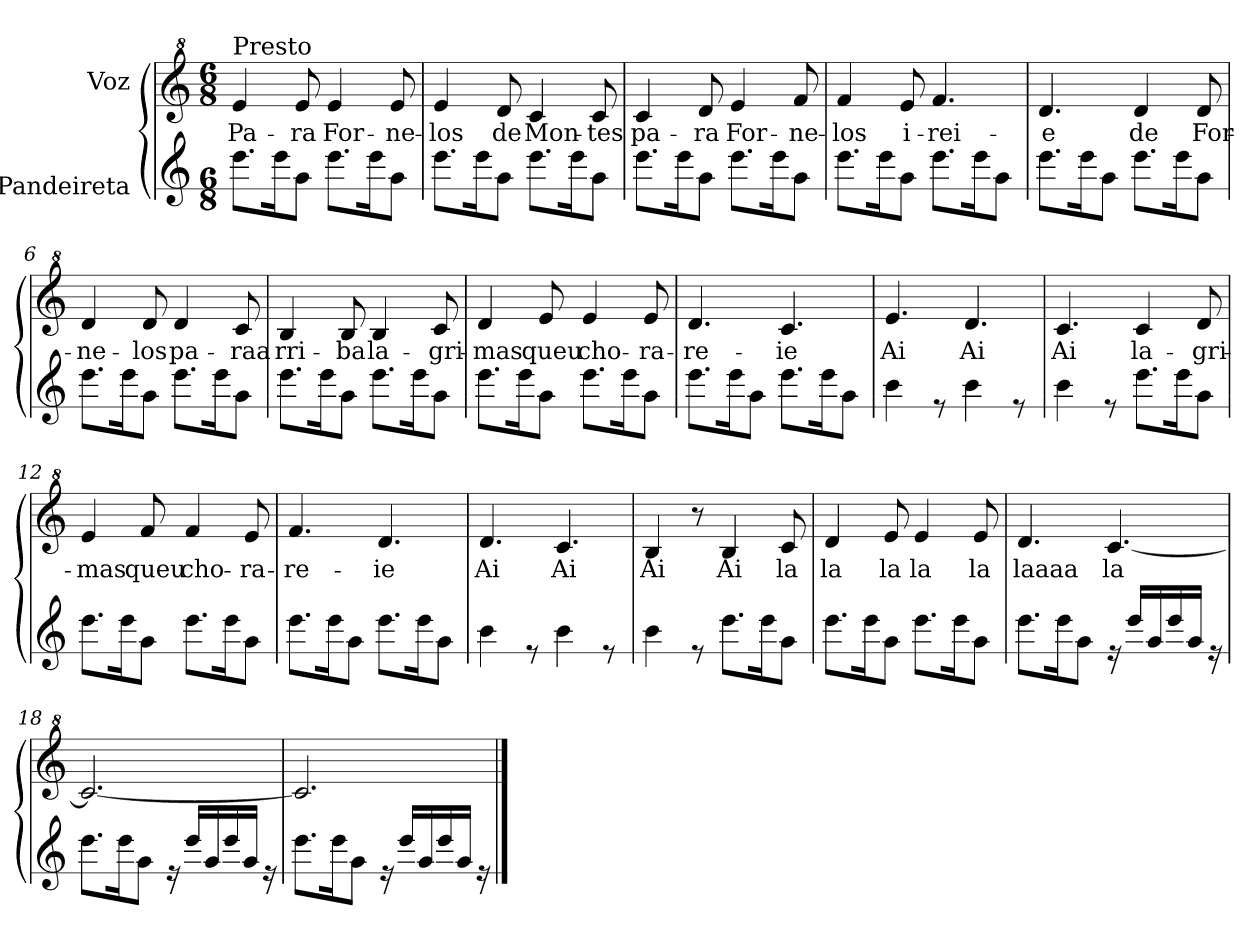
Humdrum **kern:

**kern	**kern	**text
*part2	*part1	*part1
*staff2	*staff1	*staff1
*I"Pandeireta	*I"Voz	*
*stria1	*	*
*	*clefG^2	*
*k[]	*k[]	*
*C:	*C:	*
*M6/8	*M6/8	*
=1	=1	=1
!	!LO:TX:a:t=Presto	!
8.dd\L	4ee/	Pa-
16dd\K	.	.
8g\J	8ee/	-ra
8.dd\L	4ee/	For-
16dd\K	.	.
8g\J	8ee/	-ne-
=2	=2	=2
8.dd\L	4ee/	-los
16dd\K	.	.
8g\J	8dd/	de
8.dd\L	4cc/	Mon-
16dd\K	.	.
8g\J	8cc/	-tes
=3	=3	=3
8.dd\L	4cc/	pa-
16dd\K	.	.
8g\J	8dd/	-ra
8.dd\L	4ee/	For-
16dd\K	.	.
8g\J	8ff/	-ne-
=4	=4	=4
8.dd\L	4ff/	-los
16dd\K	.	.
8g\J	8ee/	i-
8.dd\L	4.ff/	-rei-
16dd\K	.	.
8g\J	.	.
=5	=5	=5
8.dd\L	4.dd/	-e
16dd\K	.	.
8g\J	.	.
8.dd\L	4dd/	de
16dd\K	.	.
8g\J	8dd/	For-
!!LO:LB:g=z
=6	=6	=6
8.dd\L	4dd/	-ne-
16dd\K	.	.
8g\J	8dd/	-los
8.dd\L	4dd/	pa-
16dd\K	.	.
8g\J	8cc/	-raa
=7	=7	=7
8.dd\L	4b/	rri-
16dd\K	.	.
8g\J	8b/	-ba
8.dd\L	4b/	la-
16dd\K	.	.
8g\J	8cc/	-gri-
=8	=8	=8
8.dd\L	4dd/	-mas
16dd\K	.	.
8g\J	8ee/	queu
8.dd\L	4ee/	cho-
16dd\K	.	.
8g\J	8ee/	-ra-
=9	=9	=9
8.dd\L	4.dd/	-re-
16dd\K	.	.
8g\J	.	.
8.dd\L	4.cc/	-ie
16dd\K	.	.
8g\J	.	.
=10	=10	=10
4b\	4.ee/	Ai
8r	.	.
4b\	4.dd/	Ai
8r	.	.
=11	=11	=11
4b\	4.cc/	Ai
8r	.	.
8.dd\L	4cc/	la-
16dd\K	.	.
8g\J	8dd/	-gri-
!!LO:LB:g=z
=12	=12	=12
8.dd\L	4ee/	-mas
16dd\K	.	.
8g\J	8ff/	queu
8.dd\L	4ff/	cho-
16dd\K	.	.
8g\J	8ee/	-ra-
=13	=13	=13
8.dd\L	4.ff/	-re-
16dd\K	.	.
8g\J	.	.
8.dd\L	4.dd/	-ie
16dd\K	.	.
8g\J	.	.
=14	=14	=14
4b\	4.dd/	Ai
8r	.	.
4b\	4.cc/	Ai
8r	.	.
=15	=15	=15
4b\	4b/	Ai
8r	8r	.
8.dd\L	4b/	Ai
16dd\K	.	.
8g\J	8cc/	la
=16	=16	=16
8.dd\L	4dd/	la
16dd\K	.	.
8g\J	8ee/	la
8.dd\L	4ee/	la
16dd\K	.	.
8g\J	8ee/	la
=17	=17	=17
8.dd\L	4.dd/	laaaa
16dd\K	.	.
8g\J	.	.
16r	[4.cc/	la
16dd/LL	.	.
16g/	.	.
16dd/	.	.
16g/JJ	.	.
16r	.	.
!!LO:LB:g=z
=18	=18	=18
8.dd\L	2.cc/_	.
16dd\K	.	.
8g\J	.	.
16r	.	.
16dd/LL	.	.
16g/	.	.
16dd/	.	.
16g/JJ	.	.
16r	.	.
=19	=19	=19
8.dd\L	2.cc/]	.
16dd\K	.	.
8g\J	.	.
16r	.	.
16dd/LL	.	.
16g/	.	.
16dd/	.	.
16g/JJ	.	.
16r	.	.
==	==	==
*-	*-	*-
